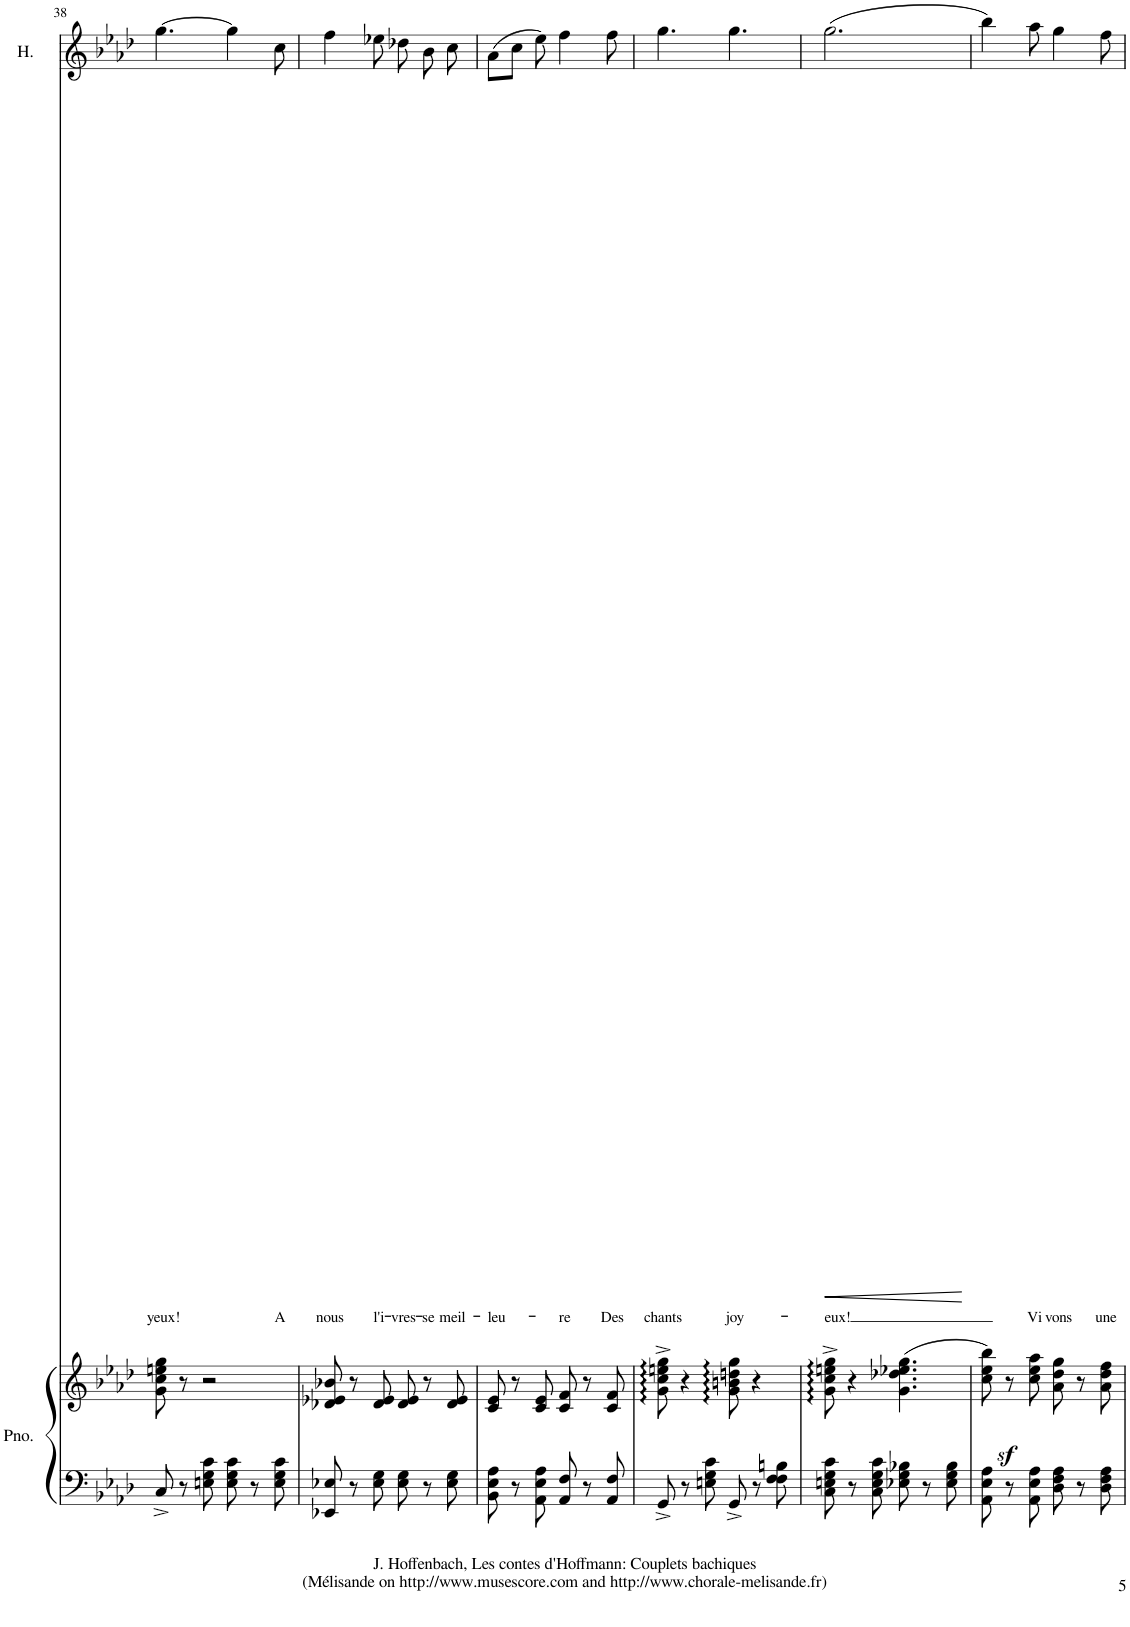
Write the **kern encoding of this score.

**kern	**kern	**kern	**text	**dynam
*part2	*part2	*part1	*part1	*part1
*staff3	*staff2	*staff1	*staff1	*staff1
*I"Piano	*	*I"Hoffmann	*	*
*I'Pno.	*	*I'H.	*	*
!!LO:PB:g=z
*clefF4	*clefG2	*clefG2	*	*
*k[b-e-a-d-]	*k[b-e-a-d-]	*k[b-e-a-d-]	*	*
*M6/8	*M6/8	*M6/8	*	*
=38	=38	=38	=38	=38
!	!	!	!LO:LY:b	!
8C^/	8g\ 8cc\ 8een\ 8gg\	[4.gg\	yeux!	.
8r	8r	.	.	.
8En\ 8G\ 8c\	2r	.	.	.
8E\ 8G\ 8c\	.	4gg\]	.	.
8r	.	.	.	.
!	!	!	!LO:LY:b	!
8E\ 8G\ 8c\	.	8cc\	A	.
=39	=39	=39	=39	=39
!	!	!	!LO:LY:b	!
8EE-X/ 8E-X/	8d-X/ 8e-X/ 8b-X/	4ff\	nous	.
8r	8r	.	.	.
!	!	!	!LO:LY:b	!
8E-\ 8G\	8d-/ 8e-/	8ee-X\	l'i-	.
!	!	!	!LO:LY:b	!
8E-\ 8G\	8d-/ 8e-/	8dd-X\	-vres-	.
!	!	!	!LO:LY:b	!
8r	8r	8b-\	-se	.
!	!	!	!LO:LY:b	!
8E-\ 8G\	8d-/ 8e-/	8cc\	meil-	.
=40	=40	=40	=40	=40
!	!	!	!LO:LY:b	!
8BB-\ 8E-\ 8A-\	8c/ 8e-/	(8a-\L	-leu-	.
8r	8r	8cc\J	.	.
8AA-\ 8E-\ 8A-\	8c/ 8e-/	8ee-\)	.	.
!	!	!	!LO:LY:b	!
8AA-/ 8F/	8c/ 8f/	4ff\	-re	.
8r	8r	.	.	.
!	!	!	!LO:LY:b	!
8AA-/ 8F/	8c/ 8f/	8ff\	Des	.
=41	=41	=41	=41	=41
!	!	!	!LO:LY:b	!
8GG^/	8g\^ 8cc\^ 8een\^ 8gg\^	4.gg\	chants	.
8r	4r	.	.	.
8En\ 8G\ 8c\	.	.	.	.
!	!	!	!LO:LY:b	!
8GG^/	8g\ 8bn\ 8ddn\ 8gg\	4.gg\	joy-	.
8r	4r	.	.	.
8F\ 8F\ 8Bn\	.	.	.	.
=42	=42	=42	=42	=42
!	!	!	!LO:LY:b	!LO:HP:b
8C\ 8En\ 8G\ 8c\	8g\^ 8cc\^ 8een\^ 8gg\^	(2.gg\	-eux!	<
8r	4r	.	.	.
8C\ 8E\ 8G\ 8c\	.	.	.	.
8E-X\ 8G\ 8B-X\	(4.g\z< 4.dd-X\z< 4.ee-X\z< 4.gg\z<	.	.	.
8r	.	.	.	.
8E-\ 8G\ 8B-\	.	.	.	.
.	.	.	.	[
=43	=43	=43	=43	=43
8AA-\ 8E-\ 8A-\	8cc\ 8ee-\ 8bb-\)	4bb-\)	.	.
8r	8r	.	.	.
!	!	!	!LO:LY:b	!
8AA-\ 8E-\ 8A-\	8cc\ 8ee-\ 8aa-\	8aa-\	Vi-	.
!	!	!	!LO:LY:b	!
8D-\ 8F\ 8A-\	8a-\ 8dd-\ 8gg\	4gg\	-vons	.
8r	8r	.	.	.
!	!	!	!LO:LY:b	!
8D-\ 8F\ 8A-\	8a-\ 8dd-\ 8ff\	8ff\	une	.
=	=	=	=	=
*-	*-	*-	*-	*-
